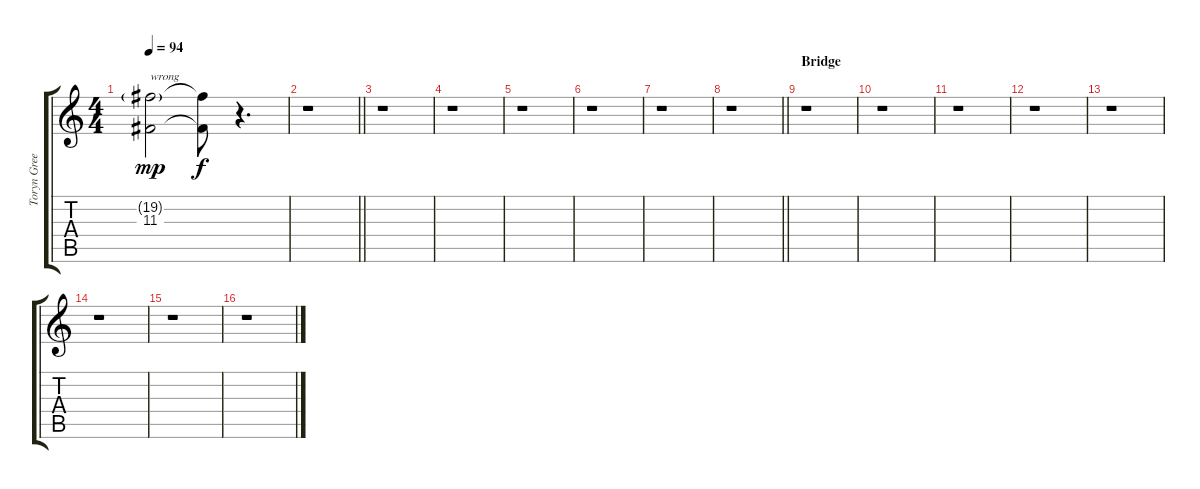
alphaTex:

\track ("Toryn Green (Vocals)" "Toryn Gree") {instrument violin}
\staff {score tabs}
\tuning (E4 B3 G3 D3 A2 D2) {hide}
\ts (4 4)
\tempo 94
\clef g2
\ks c
(19.2{g} 11.3).2{txt "wrong" dy mp} (19.2{t} 11.3{t}).8{dy f} r.4{d} |
\barLineRight lightlight
r.1 |
r.1 |
r.1 |
r.1 |
r.1 |
r.1 |
\barLineRight lightlight
r.1 |
\section ("" "Bridge")
r.1 |
r.1 |
r.1 |
r.1 |
r.1 |
r.1 |
r.1 |
r.1
